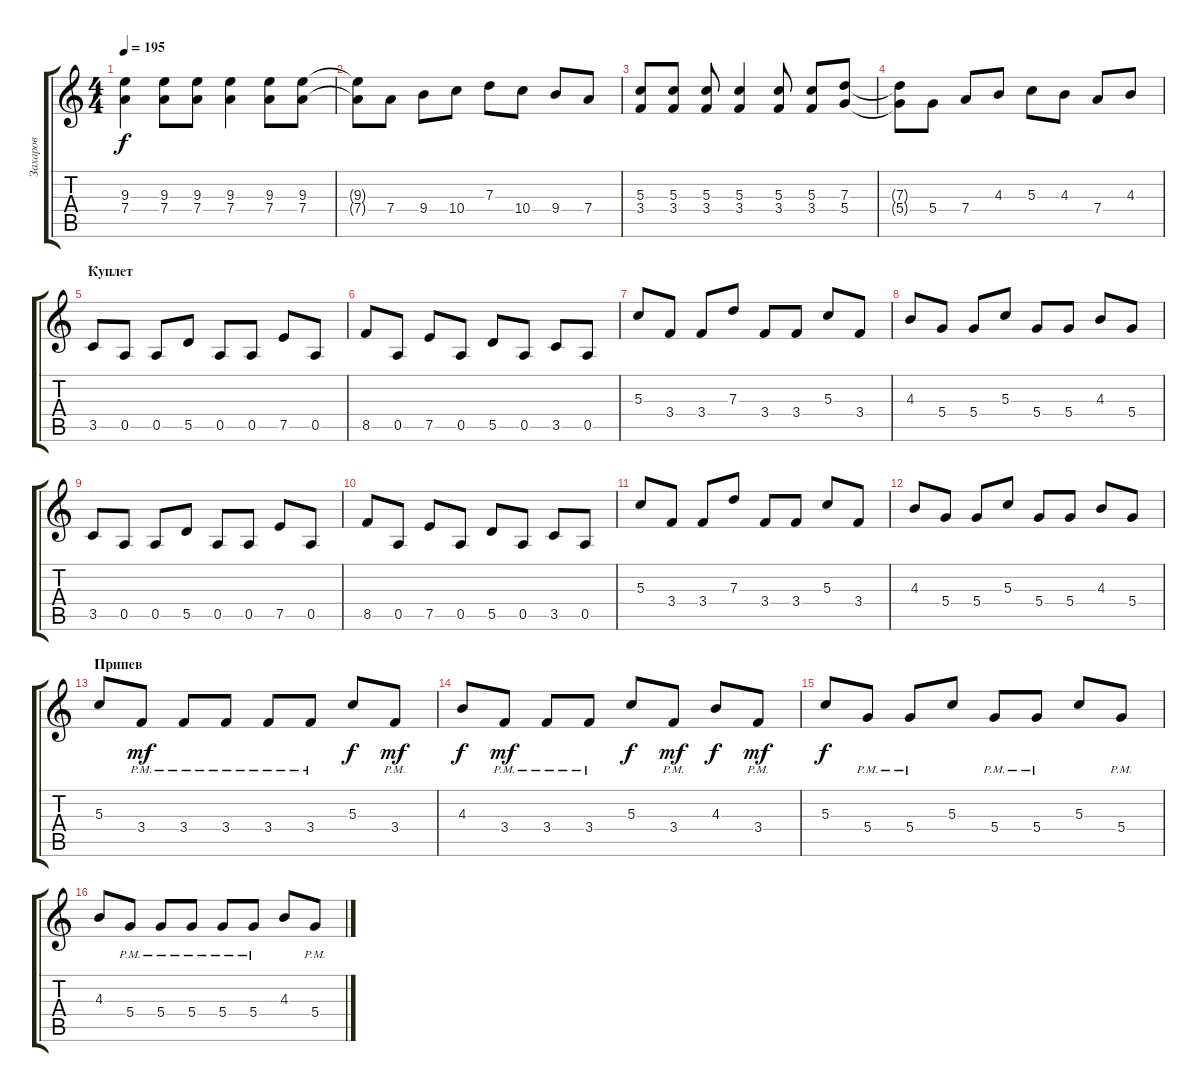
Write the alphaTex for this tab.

\track ("Захаров" "Захаров") {instrument distortionguitar}
\staff {score tabs}
\tuning (E4 B3 G3 D3 A2 E2) {hide}
\ts (4 4)
\tempo 195
\clef g2
\ks c
(9.3 7.4).4{dy f} (9.3 7.4).8 (9.3 7.4).8 (9.3 7.4).4 (9.3 7.4).8 (9.3 7.4).8 |
(9.3{t} 7.4{t}).8 7.4.8 9.4.8 10.4.8 7.3.8 10.4.8 9.4.8 7.4.8 |
(5.3 3.4).8 (5.3 3.4).8 (5.3 3.4).8 (5.3 3.4).4 (5.3 3.4).8 (5.3 3.4).8 (7.3 5.4).8 |
(7.3{t} 5.4{t}).8 5.4.8 7.4.8 4.3.8 5.3.8 4.3.8 7.4.8 4.3.8 |
\section ("" "Куплет")
3.5.8 0.5.8 0.5.8 5.5.8 0.5.8 0.5.8 7.5.8 0.5.8 |
8.5.8 0.5.8 7.5.8 0.5.8 5.5.8 0.5.8 3.5.8 0.5.8 |
5.3.8 3.4.8 3.4.8 7.3.8 3.4.8 3.4.8 5.3.8 3.4.8 |
4.3.8 5.4.8 5.4.8 5.3.8 5.4.8 5.4.8 4.3.8 5.4.8 |
3.5.8 0.5.8 0.5.8 5.5.8 0.5.8 0.5.8 7.5.8 0.5.8 |
8.5.8 0.5.8 7.5.8 0.5.8 5.5.8 0.5.8 3.5.8 0.5.8 |
5.3.8 3.4.8 3.4.8 7.3.8 3.4.8 3.4.8 5.3.8 3.4.8 |
4.3.8 5.4.8 5.4.8 5.3.8 5.4.8 5.4.8 4.3.8 5.4.8 |
\section ("" "Припев")
5.3.8 3.4{pm}.8{dy mf} 3.4{pm}.8 3.4{pm}.8 3.4{pm}.8 3.4{pm}.8 5.3.8{dy f} 3.4{pm}.8{dy mf} |
4.3.8{dy f} 3.4{pm}.8{dy mf} 3.4{pm}.8 3.4{pm}.8 5.3.8{dy f} 3.4{pm}.8{dy mf} 4.3.8{dy f} 3.4{pm}.8{dy mf} |
5.3.8{dy f} 5.4{pm}.8 5.4{pm}.8 5.3.8 5.4{pm}.8 5.4{pm}.8 5.3.8 5.4{pm}.8 |
4.3.8 5.4{pm}.8 5.4{pm}.8 5.4{pm}.8 5.4{pm}.8 5.4{pm}.8 4.3.8 5.4{pm}.8
